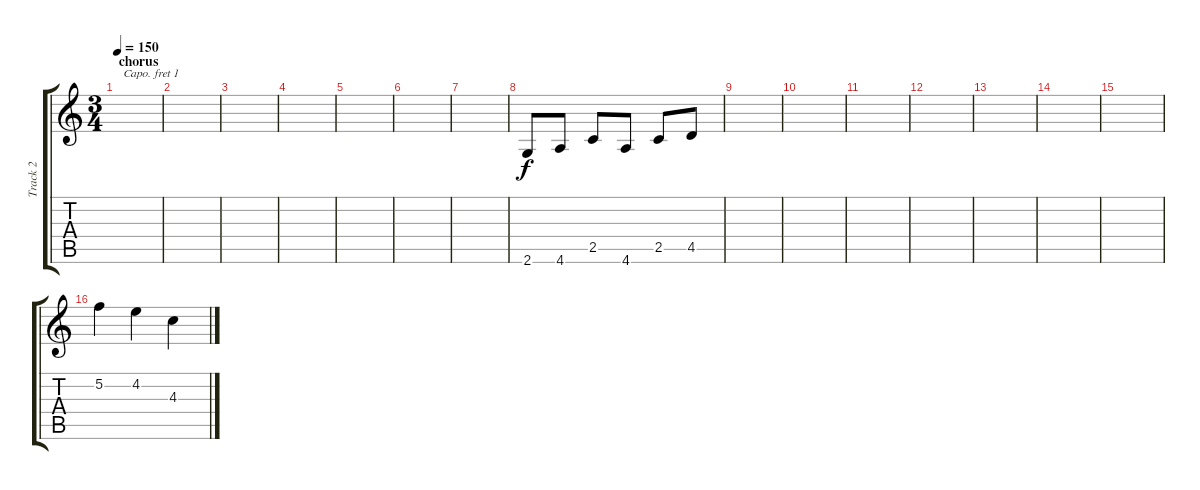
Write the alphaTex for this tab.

\track ("Track 2" "Track 2") {instrument distortionguitar}
\staff {score tabs}
\capo 1
\tuning (E4 B3 G3 D3 A2 E2) {hide}
\ts (3 4)
\section ("" "chorus")
\tempo 150
\clef g2
\ks c
|
|
|
|
|
|
|
2.6.8 4.6.8 2.5.8 4.6.8 2.5.8 4.5.8 |
|
|
|
|
|
|
|
5.2.4 4.2.4 4.3.4
